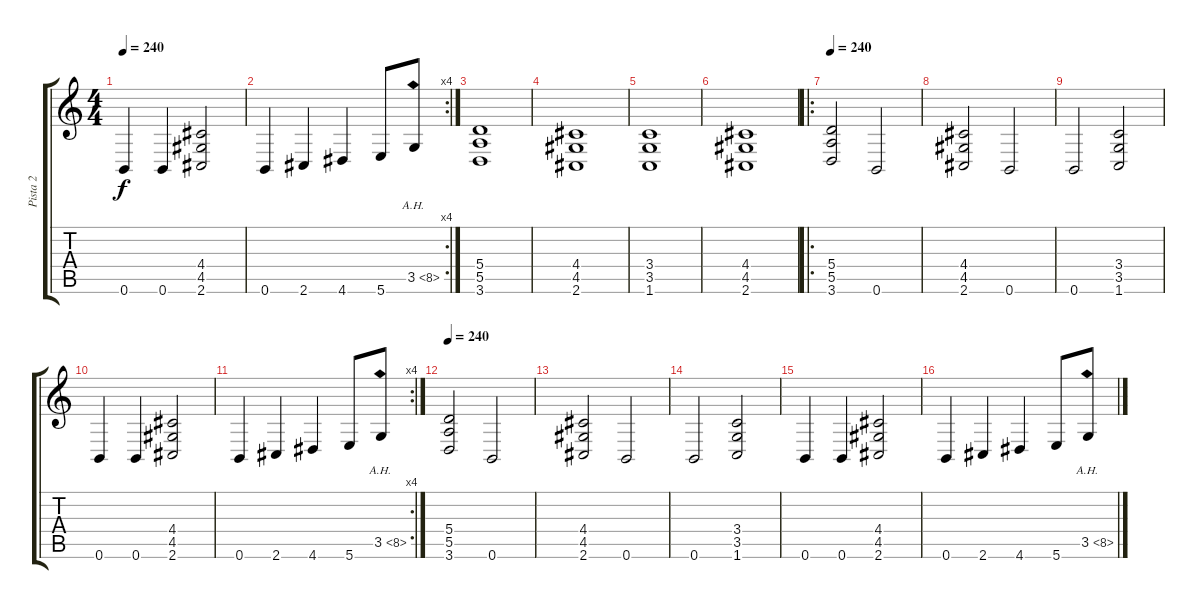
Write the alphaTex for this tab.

\track ("Pista 2" "Pista 2") {instrument distortionguitar}
\staff {score tabs}
\tuning (B3 Gb3 D3 A2 E2 B1) {hide}
\ts (4 4)
\tempo 240
\clef g2
\ks c
0.6.4{dy f} 0.6.4 (4.4 4.5 2.6).2 |
\rc 4
0.6.4 2.6.4 4.6.4 5.6.8 3.5{ah 5}.8 |
(5.4 5.5 3.6).1 |
(4.4 4.5 2.6).1 |
(3.4 3.5 1.6).1 |
(4.4 4.5 2.6).1 |
\ro
\tempo 240
(5.4 5.5 3.6).2 0.6.2 |
(4.4 4.5 2.6).2 0.6.2 |
0.6.2 (3.4 3.5 1.6).2 |
0.6.4 0.6.4 (4.4 4.5 2.6).2 |
\rc 4
0.6.4 2.6.4 4.6.4 5.6.8 3.5{ah 5}.8 |
\tempo 240
(5.4 5.5 3.6).2{volume 7} 0.6.2 |
(4.4 4.5 2.6).2 0.6.2 |
0.6.2 (3.4 3.5 1.6).2 |
0.6.4 0.6.4 (4.4 4.5 2.6).2 |
0.6.4{volume 0} 2.6.4 4.6.4 5.6.8 3.5{ah 5}.8
